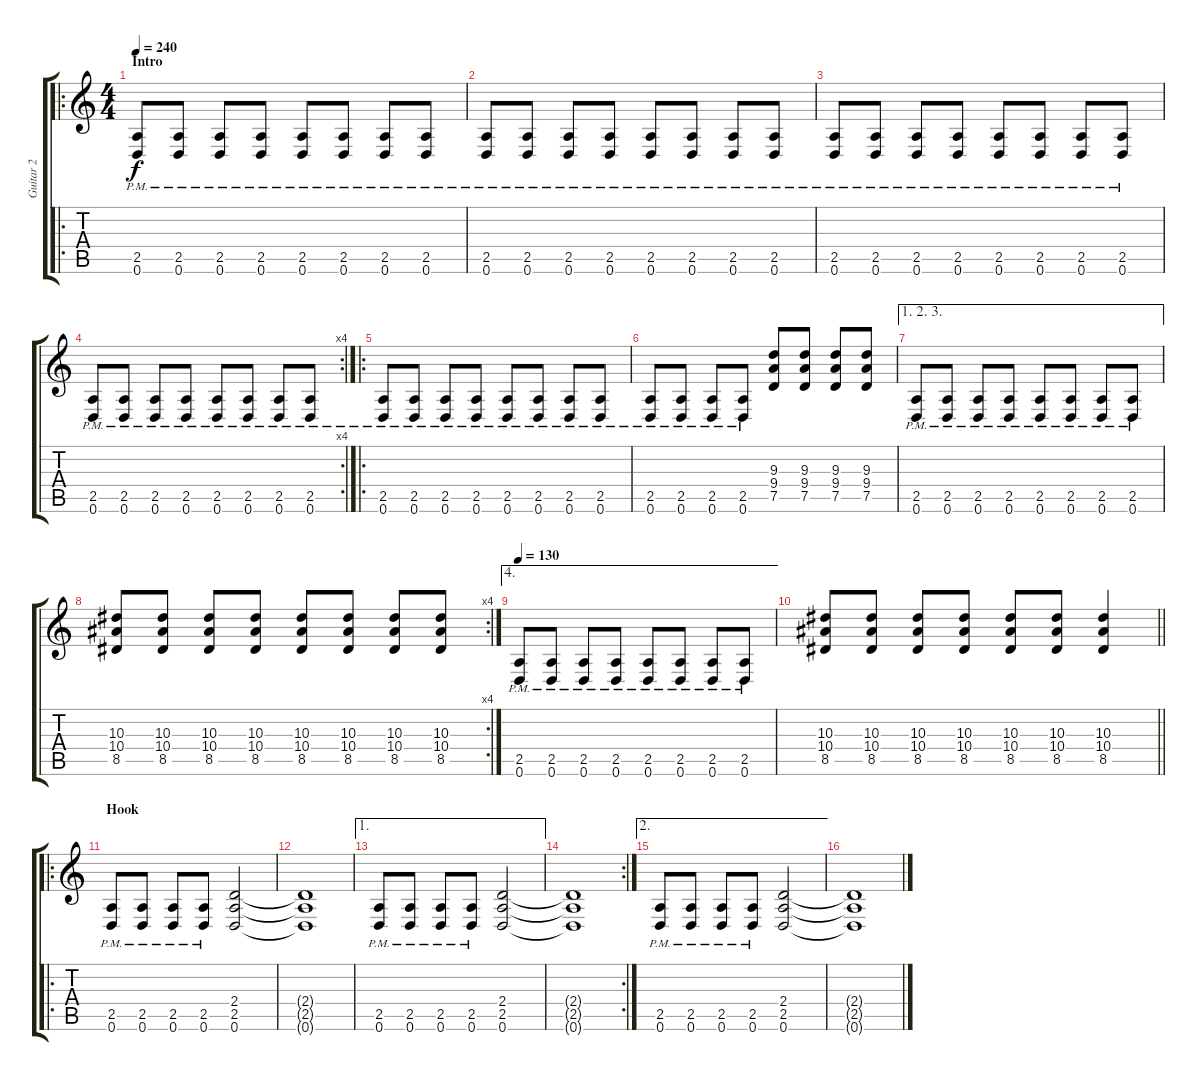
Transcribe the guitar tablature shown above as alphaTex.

\track ("Guitar 2" "Guitar 2") {instrument distortionguitar}
\staff {score tabs}
\tuning (D4 A3 F3 C3 G2 D2) {hide}
\ro
\ts (4 4)
\section ("" "Intro")
\tempo 240
\clef g2
\ks c
(2.5{pm} 0.6{pm}).8{dy f instrument distortionguitar} (2.5{pm} 0.6{pm}).8 (2.5{pm} 0.6{pm}).8 (2.5{pm} 0.6{pm}).8 (2.5{pm} 0.6{pm}).8 (2.5{pm} 0.6{pm}).8 (2.5{pm} 0.6{pm}).8 (2.5{pm} 0.6{pm}).8 |
(2.5{pm} 0.6{pm}).8 (2.5{pm} 0.6{pm}).8 (2.5{pm} 0.6{pm}).8 (2.5{pm} 0.6{pm}).8 (2.5{pm} 0.6{pm}).8 (2.5{pm} 0.6{pm}).8 (2.5{pm} 0.6{pm}).8 (2.5{pm} 0.6{pm}).8 |
(2.5{pm} 0.6{pm}).8 (2.5{pm} 0.6{pm}).8 (2.5{pm} 0.6{pm}).8 (2.5{pm} 0.6{pm}).8 (2.5{pm} 0.6{pm}).8 (2.5{pm} 0.6{pm}).8 (2.5{pm} 0.6{pm}).8 (2.5{pm} 0.6{pm}).8 |
\rc 4
(2.5{pm} 0.6{pm}).8 (2.5{pm} 0.6{pm}).8 (2.5{pm} 0.6{pm}).8 (2.5{pm} 0.6{pm}).8 (2.5{pm} 0.6{pm}).8 (2.5{pm} 0.6{pm}).8 (2.5{pm} 0.6{pm}).8 (2.5{pm} 0.6{pm}).8 |
\ro
(2.5{pm} 0.6{pm}).8 (2.5{pm} 0.6{pm}).8 (2.5{pm} 0.6{pm}).8 (2.5{pm} 0.6{pm}).8 (2.5{pm} 0.6{pm}).8 (2.5{pm} 0.6{pm}).8 (2.5{pm} 0.6{pm}).8 (2.5{pm} 0.6{pm}).8 |
(2.5{pm} 0.6{pm}).8 (2.5{pm} 0.6{pm}).8 (2.5{pm} 0.6{pm}).8 (2.5{pm} 0.6{pm}).8 (9.3 9.4 7.5).8 (9.3 9.4 7.5).8 (9.3 9.4 7.5).8 (9.3 9.4 7.5).8 |
\ae (1 2 3)
(2.5{pm} 0.6{pm}).8 (2.5{pm} 0.6{pm}).8 (2.5{pm} 0.6{pm}).8 (2.5{pm} 0.6{pm}).8 (2.5{pm} 0.6{pm}).8 (2.5{pm} 0.6{pm}).8 (2.5{pm} 0.6{pm}).8 (2.5{pm} 0.6{pm}).8 |
\rc 4
(10.3 10.4 8.5).8 (10.3 10.4 8.5).8 (10.3 10.4 8.5).8 (10.3 10.4 8.5).8 (10.3 10.4 8.5).8 (10.3 10.4 8.5).8 (10.3 10.4 8.5).8 (10.3 10.4 8.5).8 |
\ae 4
\tempo 130
(2.5{pm} 0.6{pm}).8 (2.5{pm} 0.6{pm}).8 (2.5{pm} 0.6{pm}).8 (2.5{pm} 0.6{pm}).8 (2.5{pm} 0.6{pm}).8 (2.5{pm} 0.6{pm}).8 (2.5{pm} 0.6{pm}).8 (2.5{pm} 0.6{pm}).8 |
\barLineRight lightlight
(10.3 10.4 8.5).8 (10.3 10.4 8.5).8 (10.3 10.4 8.5).8 (10.3 10.4 8.5).8 (10.3 10.4 8.5).8 (10.3 10.4 8.5).8 (10.3 10.4 8.5).4 |
\ro
\section ("" "Hook")
(2.5{pm} 0.6{pm}).8 (2.5{pm} 0.6{pm}).8 (2.5{pm} 0.6{pm}).8 (2.5{pm} 0.6{pm}).8 (2.4 2.5 0.6).2 |
(2.4{t} 2.5{t} 0.6{t}).1 |
\ae 1
(2.5{pm} 0.6{pm}).8 (2.5{pm} 0.6{pm}).8 (2.5{pm} 0.6{pm}).8 (2.5{pm} 0.6{pm}).8 (2.4 2.5 0.6).2 |
\rc 2
(2.4{t} 2.5{t} 0.6{t}).1 |
\ae 2
(2.5{pm} 0.6{pm}).8 (2.5{pm} 0.6{pm}).8 (2.5{pm} 0.6{pm}).8 (2.5{pm} 0.6{pm}).8 (2.4 2.5 0.6).2 |
(2.4{t} 2.5{t} 0.6{t}).1
